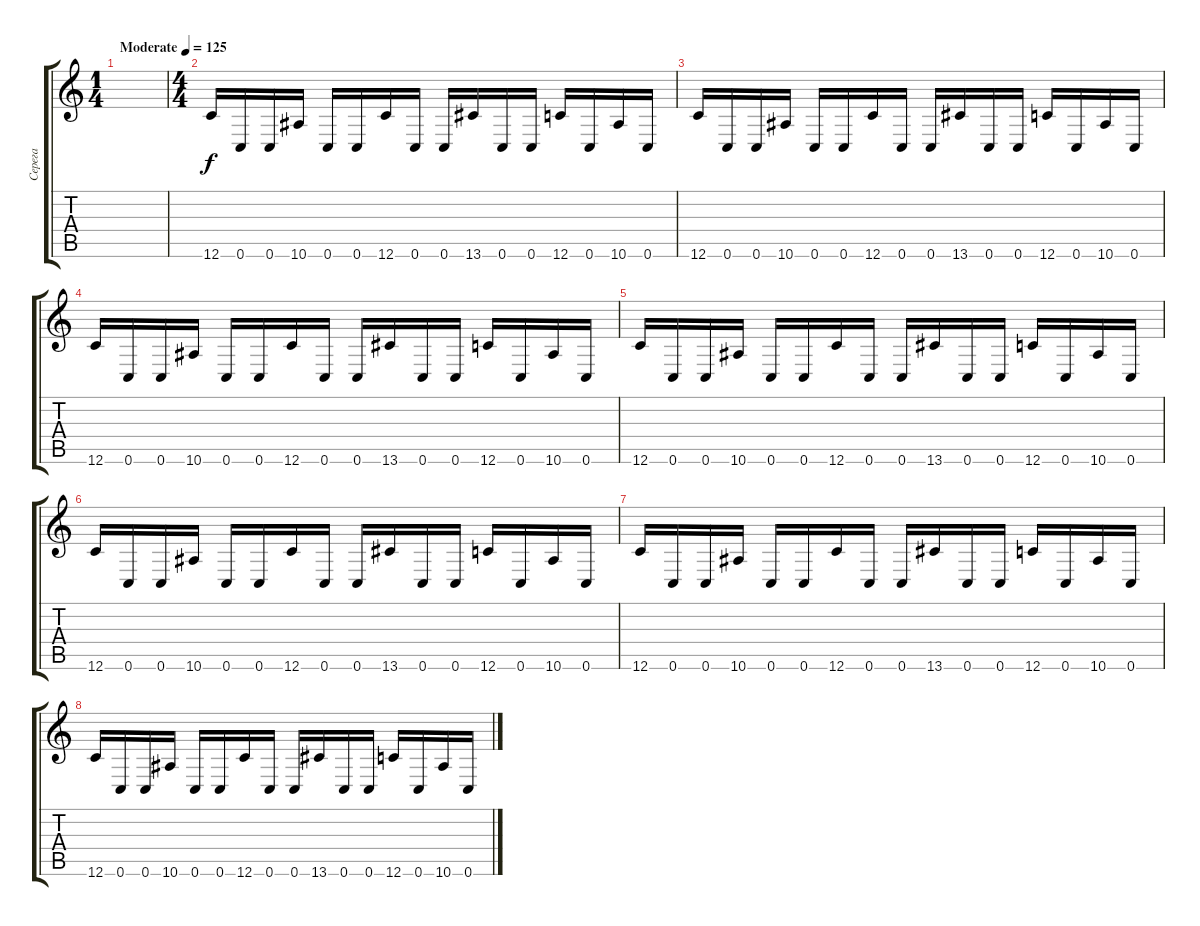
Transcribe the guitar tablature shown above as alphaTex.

\track ("Серега" "Серега") {instrument distortionguitar}
\staff {score tabs}
\tuning (D4 A3 F3 C3 G2 C2) {hide}
\ts (1 4)
\tempo (125 "Moderate")
\clef g2
\ks c
|
\ts (4 4)
12.6.16 0.6.16 0.6.16 10.6.16 0.6.16 0.6.16 12.6.16 0.6.16 0.6.16 13.6.16 0.6.16 0.6.16 12.6.16 0.6.16 10.6.16 0.6.16 |
12.6.16 0.6.16 0.6.16 10.6.16 0.6.16 0.6.16 12.6.16 0.6.16 0.6.16 13.6.16 0.6.16 0.6.16 12.6.16 0.6.16 10.6.16 0.6.16 |
12.6.16 0.6.16 0.6.16 10.6.16 0.6.16 0.6.16 12.6.16 0.6.16 0.6.16 13.6.16 0.6.16 0.6.16 12.6.16 0.6.16 10.6.16 0.6.16 |
12.6.16 0.6.16 0.6.16 10.6.16 0.6.16 0.6.16 12.6.16 0.6.16 0.6.16 13.6.16 0.6.16 0.6.16 12.6.16 0.6.16 10.6.16 0.6.16 |
12.6.16 0.6.16 0.6.16 10.6.16 0.6.16 0.6.16 12.6.16 0.6.16 0.6.16 13.6.16 0.6.16 0.6.16 12.6.16 0.6.16 10.6.16 0.6.16 |
12.6.16 0.6.16 0.6.16 10.6.16 0.6.16 0.6.16 12.6.16 0.6.16 0.6.16 13.6.16 0.6.16 0.6.16 12.6.16 0.6.16 10.6.16 0.6.16 |
12.6.16 0.6.16 0.6.16 10.6.16 0.6.16 0.6.16 12.6.16 0.6.16 0.6.16 13.6.16 0.6.16 0.6.16 12.6.16 0.6.16 10.6.16 0.6.16
